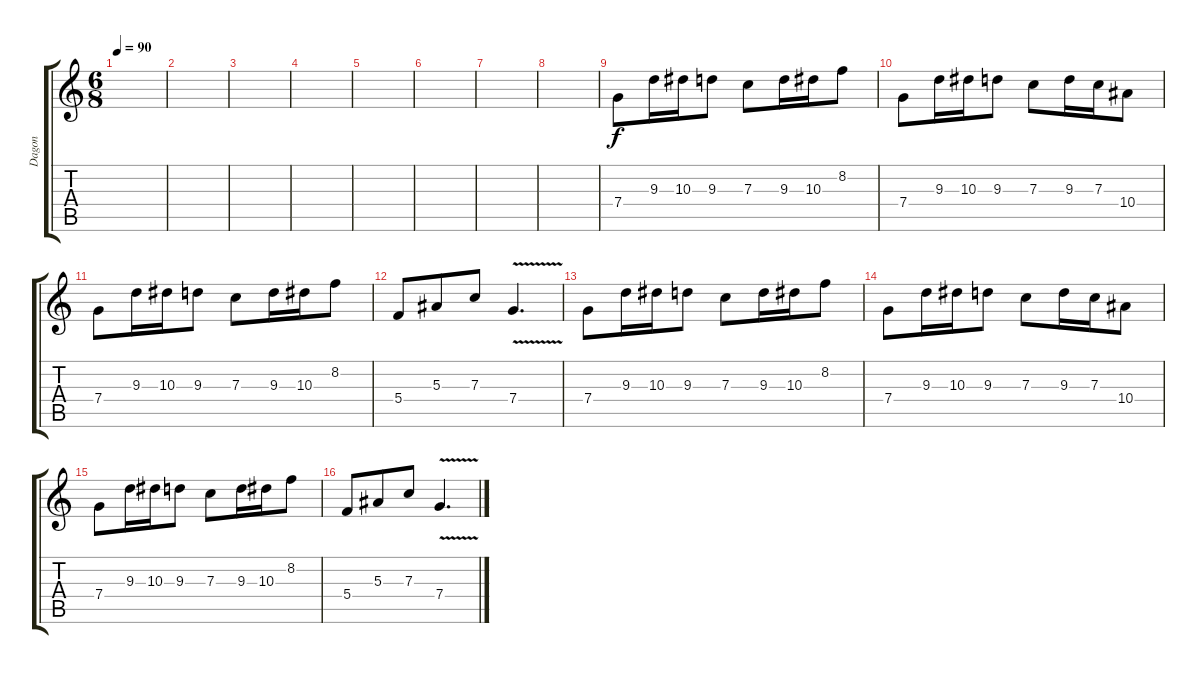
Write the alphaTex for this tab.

\track ("Dagon" "Dagon") {instrument acousticguitarsteel}
\staff {score tabs}
\tuning (D4 A3 F3 C3 G2 D2) {hide}
\ts (6 8)
\tempo 90
\clef g2
\ks c
|
|
|
|
|
|
|
|
7.4.8 9.3.16 10.3.16 9.3.8 7.3.8 9.3.16 10.3.16 8.2.8 |
7.4.8 9.3.16 10.3.16 9.3.8 7.3.8 9.3.16 7.3.16 10.4.8 |
7.4.8 9.3.16 10.3.16 9.3.8 7.3.8 9.3.16 10.3.16 8.2.8 |
5.4.8 5.3.8 7.3.8 7.4{v}.4{d} |
7.4.8 9.3.16 10.3.16 9.3.8 7.3.8 9.3.16 10.3.16 8.2.8 |
7.4.8 9.3.16 10.3.16 9.3.8 7.3.8 9.3.16 7.3.16 10.4.8 |
7.4.8 9.3.16 10.3.16 9.3.8 7.3.8 9.3.16 10.3.16 8.2.8 |
5.4.8 5.3.8 7.3.8 7.4{v}.4{d}
